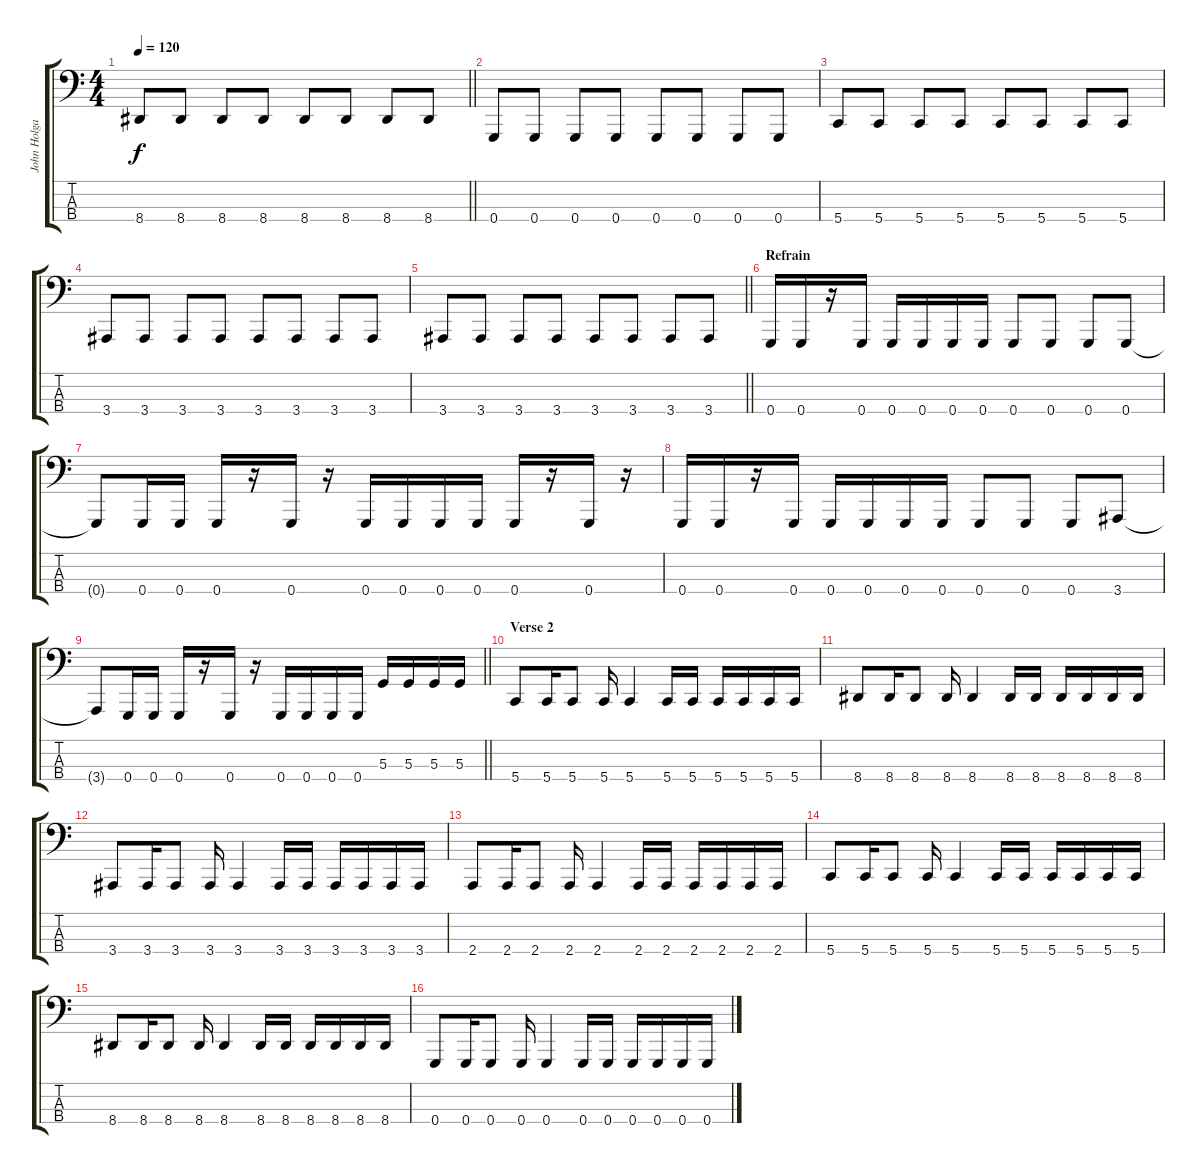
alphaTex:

\track ("John Holgado - Bass Guitar" "John Holga") {instrument electricbassfinger}
\staff {score tabs}
\tuning (C2 G1 D1 G0) {hide}
\ts (4 4)
\tempo 120
\clef f4
\barLineRight lightlight
\ks c
8.4.8{dy f} 8.4.8 8.4.8 8.4.8 8.4.8 8.4.8 8.4.8 8.4.8 |
0.4.8 0.4.8 0.4.8 0.4.8 0.4.8 0.4.8 0.4.8 0.4.8 |
5.4.8 5.4.8 5.4.8 5.4.8 5.4.8 5.4.8 5.4.8 5.4.8 |
3.4.8 3.4.8 3.4.8 3.4.8 3.4.8 3.4.8 3.4.8 3.4.8 |
\barLineRight lightlight
3.4.8 3.4.8 3.4.8 3.4.8 3.4.8 3.4.8 3.4.8 3.4.8 |
\section ("" "Refrain")
0.4.16 0.4.16 r.16 0.4.16 0.4.16 0.4.16 0.4.16 0.4.16 0.4.8 0.4.8 0.4.8 0.4.8 |
0.4{t}.8 0.4.16 0.4.16 0.4.16 r.16 0.4.16 r.16 0.4.16 0.4.16 0.4.16 0.4.16 0.4.16 r.16 0.4.16 r.16 |
0.4.16 0.4.16 r.16 0.4.16 0.4.16 0.4.16 0.4.16 0.4.16 0.4.8 0.4.8 0.4.8 3.4.8 |
\barLineRight lightlight
3.4{t}.8 0.4.16 0.4.16 0.4.16 r.16 0.4.16 r.16 0.4.16 0.4.16 0.4.16 0.4.16 5.3.16 5.3.16 5.3.16 5.3.16 |
\section ("" "Verse 2")
5.4.8 5.4.16 5.4.8 5.4.16 5.4.4 5.4.16 5.4.16 5.4.16 5.4.16 5.4.16 5.4.16 |
8.4.8 8.4.16 8.4.8 8.4.16 8.4.4 8.4.16 8.4.16 8.4.16 8.4.16 8.4.16 8.4.16 |
3.4.8 3.4.16 3.4.8 3.4.16 3.4.4 3.4.16 3.4.16 3.4.16 3.4.16 3.4.16 3.4.16 |
2.4.8 2.4.16 2.4.8 2.4.16 2.4.4 2.4.16 2.4.16 2.4.16 2.4.16 2.4.16 2.4.16 |
5.4.8 5.4.16 5.4.8 5.4.16 5.4.4 5.4.16 5.4.16 5.4.16 5.4.16 5.4.16 5.4.16 |
8.4.8 8.4.16 8.4.8 8.4.16 8.4.4 8.4.16 8.4.16 8.4.16 8.4.16 8.4.16 8.4.16 |
0.4.8 0.4.16 0.4.8 0.4.16 0.4.4 0.4.16 0.4.16 0.4.16 0.4.16 0.4.16 0.4.16
